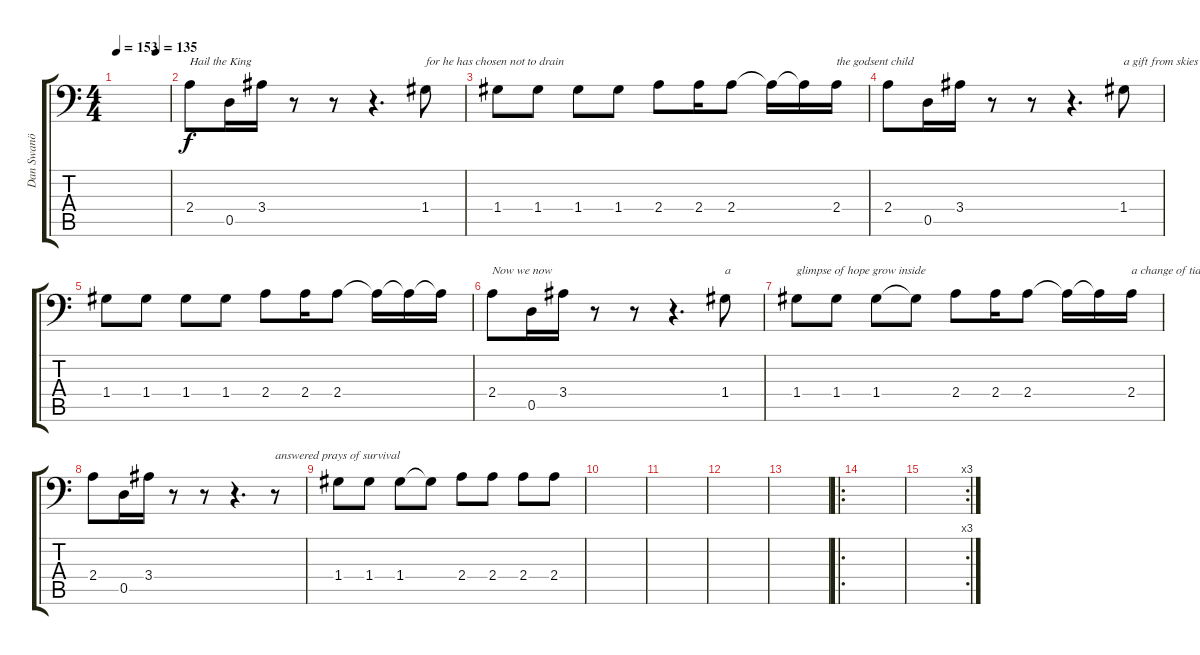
\track ("Dan Swanö Vox" "Dan Swanö ") {instrument electricguitarclean}
\staff {score tabs}
\tuning (A3 E3 C3 G2 D2 A1) {hide}
\ts (4 4)
\tempo 153
\tempo (135 0.75)
\clef f4
\ks c
|
2.4.8{txt "Hail the King" instrument gunshot} 0.5.16 3.4.16 r.8 r.8 r.4{d} 1.4.8{txt "for he has chosen not to drain"} |
1.4.8 1.4.8 1.4.8 1.4.8 2.4.8 2.4.16 2.4.8 2.4{t}.16 2.4{t}.16 2.4.16{txt "the godsent child"} |
2.4.8{instrument gunshot} 0.5.16 3.4.16 r.8 r.8 r.4{d} 1.4.8{txt "a gift from skies of life divine"} |
1.4.8 1.4.8 1.4.8 1.4.8 2.4.8 2.4.16 2.4.8 2.4{t}.16 2.4{t}.16 2.4{t}.16 |
2.4.8{txt "Now we now" instrument gunshot} 0.5.16 3.4.16 r.8 r.8 r.4{d} 1.4.8{txt "a"} |
1.4.8{txt "glimpse of hope grow inside"} 1.4.8 1.4.8 1.4{t}.8 2.4.8 2.4.16 2.4.8 2.4{t}.16 2.4{t}.16 2.4.16{txt "a change of tide"} |
2.4.8{instrument gunshot} 0.5.16 3.4.16 r.8 r.8 r.4{d} r.8{txt "answered prays of survival"} |
1.4.8 1.4.8 1.4.8 1.4{t}.8 2.4.8 2.4.8 2.4.8 2.4.8 |
|
|
|
|
\ro
|
\rc 3
